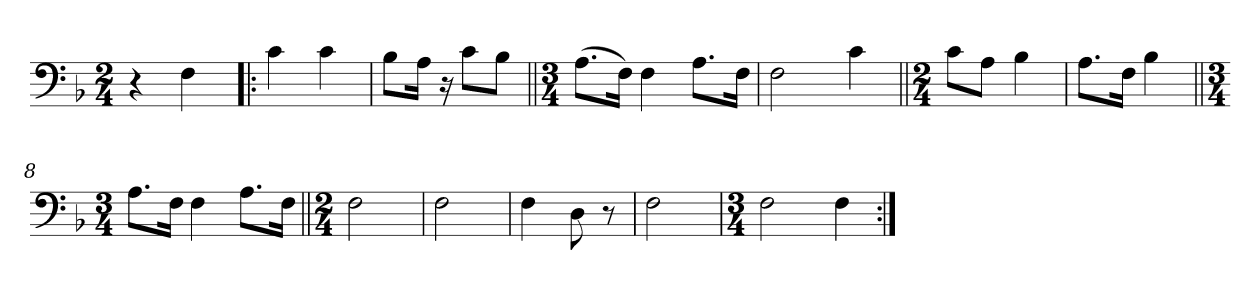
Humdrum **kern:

**kern
*part1
*staff1
*clefF4
*k[b-]
*M2/4
=1
4r
4F\
=2!|:
4c\
4c\
=3
8B-\L
16A\Jk
16r
8c\L
8B-\J
=4||
*M3/4
(8.A\L
16F\Jk)
4F\
8.A\L
16F\Jk
=5
2F\
4c\
=6||
*M2/4
8c\L
8A\J
4B-\
=7
8.A\L
16F\Jk
4B-\
=8||
*M3/4
8.A\L
16F\Jk
4F\
8.A\L
16F\Jk
=9||
*M2/4
2F\
=10
2F\
=11
4F\
8D\
8r
=12
2F\
=13
*M3/4
2F\
4F\
=:|!
*-
